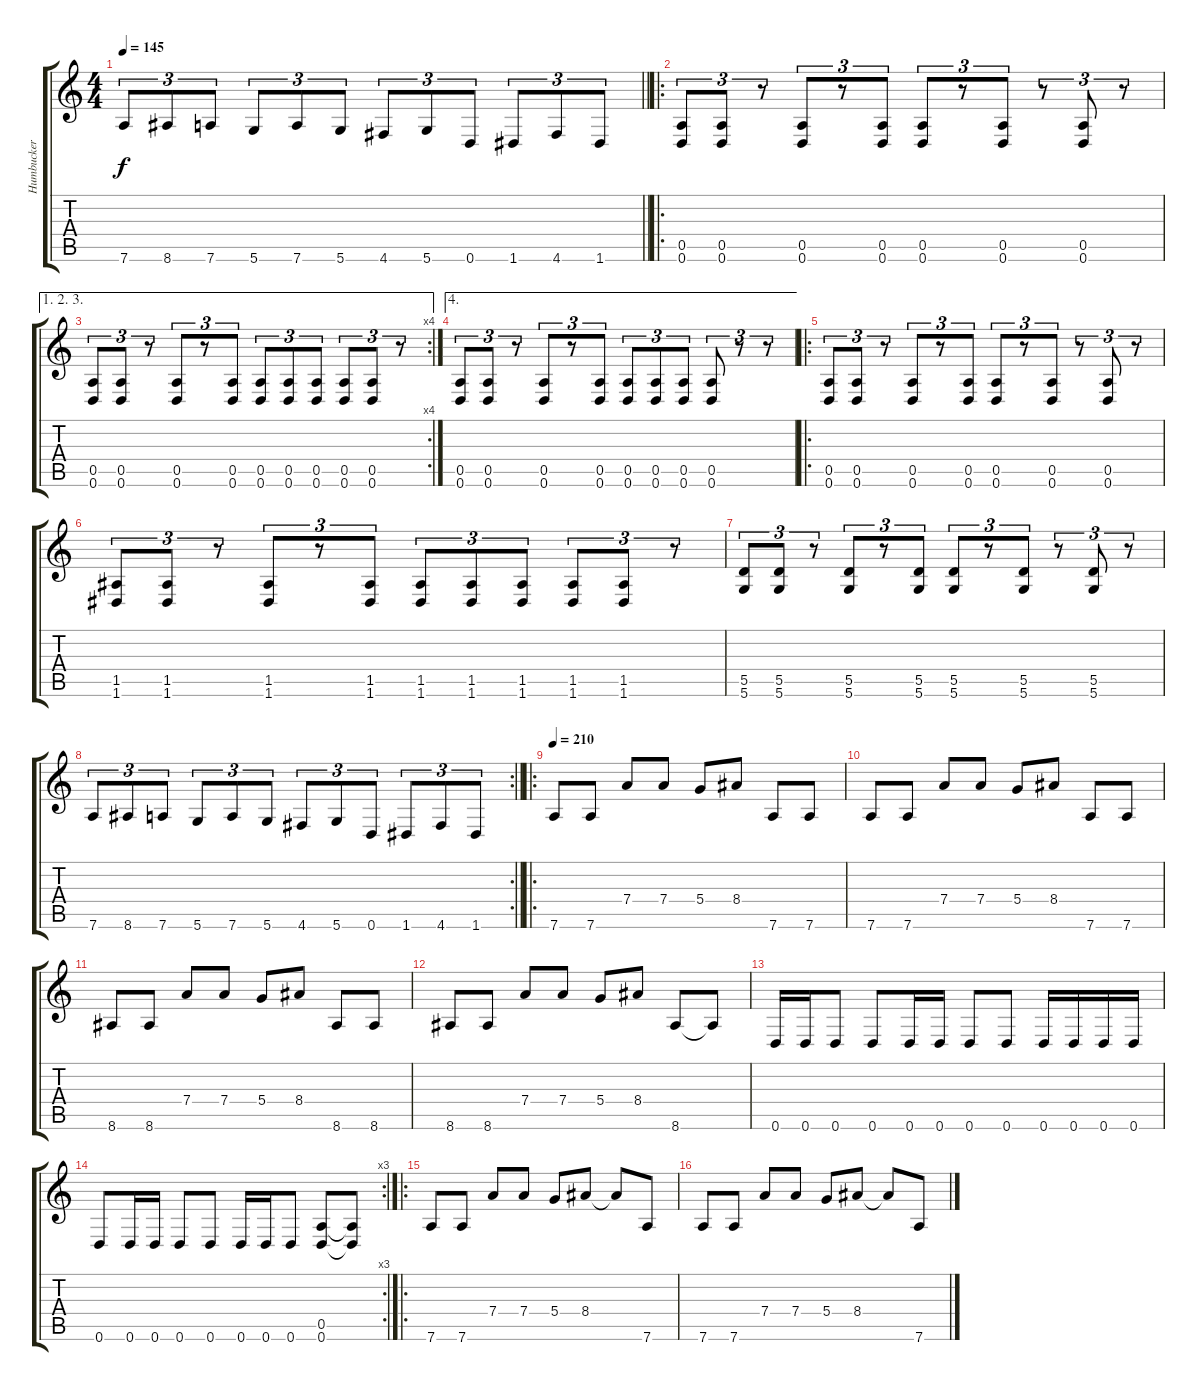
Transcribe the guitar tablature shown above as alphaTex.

\track ("Humbucker" "Humbucker") {instrument distortionguitar}
\staff {score tabs}
\tuning (E4 B3 G3 D3 A2 D2) {hide}
\ts (4 4)
\tempo 145
\clef g2
\barLineRight lightlight
\ks c
7.6.8{tu (3 2) dy f} 8.6.8{tu (3 2)} 7.6.8{tu (3 2)} 5.6.8{tu (3 2)} 7.6.8{tu (3 2)} 5.6.8{tu (3 2)} 4.6.8{tu (3 2)} 5.6.8{tu (3 2)} 0.6.8{tu (3 2)} 1.6.8{tu (3 2)} 4.6.8{tu (3 2)} 1.6.8{tu (3 2)} |
\ro
(0.5 0.6).8{tu (3 2)} (0.5 0.6).8{tu (3 2)} r.8{tu (3 2)} (0.5 0.6).8{tu (3 2)} r.8{tu (3 2)} (0.5 0.6).8{tu (3 2)} (0.5 0.6).8{tu (3 2)} r.8{tu (3 2)} (0.5 0.6).8{tu (3 2)} r.8{tu (3 2)} (0.5 0.6).8{tu (3 2)} r.8{tu (3 2)} |
\ae (1 2 3)
\rc 4
(0.5 0.6).8{tu (3 2)} (0.5 0.6).8{tu (3 2)} r.8{tu (3 2)} (0.5 0.6).8{tu (3 2)} r.8{tu (3 2)} (0.5 0.6).8{tu (3 2)} (0.5 0.6).8{tu (3 2)} (0.5 0.6).8{tu (3 2)} (0.5 0.6).8{tu (3 2)} (0.5 0.6).8{tu (3 2)} (0.5 0.6).8{tu (3 2)} r.8{tu (3 2)} |
\ae 4
(0.5 0.6).8{tu (3 2)} (0.5 0.6).8{tu (3 2)} r.8{tu (3 2)} (0.5 0.6).8{tu (3 2)} r.8{tu (3 2)} (0.5 0.6).8{tu (3 2)} (0.5 0.6).8{tu (3 2)} (0.5 0.6).8{tu (3 2)} (0.5 0.6).8{tu (3 2)} (0.5 0.6).8{tu (3 2)} r.8{tu (3 2)} r.8{tu (3 2)} |
\ro
(0.5 0.6).8{tu (3 2)} (0.5 0.6).8{tu (3 2)} r.8{tu (3 2)} (0.5 0.6).8{tu (3 2)} r.8{tu (3 2)} (0.5 0.6).8{tu (3 2)} (0.5 0.6).8{tu (3 2)} r.8{tu (3 2)} (0.5 0.6).8{tu (3 2)} r.8{tu (3 2)} (0.5 0.6).8{tu (3 2)} r.8{tu (3 2)} |
(1.5 1.6).8{tu (3 2)} (1.5 1.6).8{tu (3 2)} r.8{tu (3 2)} (1.5 1.6).8{tu (3 2)} r.8{tu (3 2)} (1.5 1.6).8{tu (3 2)} (1.5 1.6).8{tu (3 2)} (1.5 1.6).8{tu (3 2)} (1.5 1.6).8{tu (3 2)} (1.5 1.6).8{tu (3 2)} (1.5 1.6).8{tu (3 2)} r.8{tu (3 2)} |
(5.5 5.6).8{tu (3 2)} (5.5 5.6).8{tu (3 2)} r.8{tu (3 2)} (5.5 5.6).8{tu (3 2)} r.8{tu (3 2)} (5.5 5.6).8{tu (3 2)} (5.5 5.6).8{tu (3 2)} r.8{tu (3 2)} (5.5 5.6).8{tu (3 2)} r.8{tu (3 2)} (5.5 5.6).8{tu (3 2)} r.8{tu (3 2)} |
\rc 2
\barLineRight lightlight
7.6.8{tu (3 2)} 8.6.8{tu (3 2)} 7.6.8{tu (3 2)} 5.6.8{tu (3 2)} 7.6.8{tu (3 2)} 5.6.8{tu (3 2)} 4.6.8{tu (3 2)} 5.6.8{tu (3 2)} 0.6.8{tu (3 2)} 1.6.8{tu (3 2)} 4.6.8{tu (3 2)} 1.6.8{tu (3 2)} |
\ro
\tempo 210
7.6.8 7.6.8 7.4.8 7.4.8 5.4.8 8.4.8 7.6.8 7.6.8 |
7.6.8 7.6.8 7.4.8 7.4.8 5.4.8 8.4.8 7.6.8 7.6.8 |
8.6.8 8.6.8 7.4.8 7.4.8 5.4.8 8.4.8 8.6.8 8.6.8 |
8.6.8 8.6.8 7.4.8 7.4.8 5.4.8 8.4.8 8.6.8 8.6{t}.8 |
0.6.16 0.6.16 0.6.8 0.6.8 0.6.16 0.6.16 0.6.8 0.6.8 0.6.16 0.6.16 0.6.16 0.6.16 |
\rc 3
0.6.8 0.6.16 0.6.16 0.6.8 0.6.8 0.6.16 0.6.16 0.6.8 (0.5 0.6).8 (0.5{t} 0.6{t}).8 |
\ro
7.6.8 7.6.8 7.4.8 7.4.8 5.4.8 8.4.8 8.4{t}.8 7.6.8 |
7.6.8 7.6.8 7.4.8 7.4.8 5.4.8 8.4.8 8.4{t}.8 7.6.8
